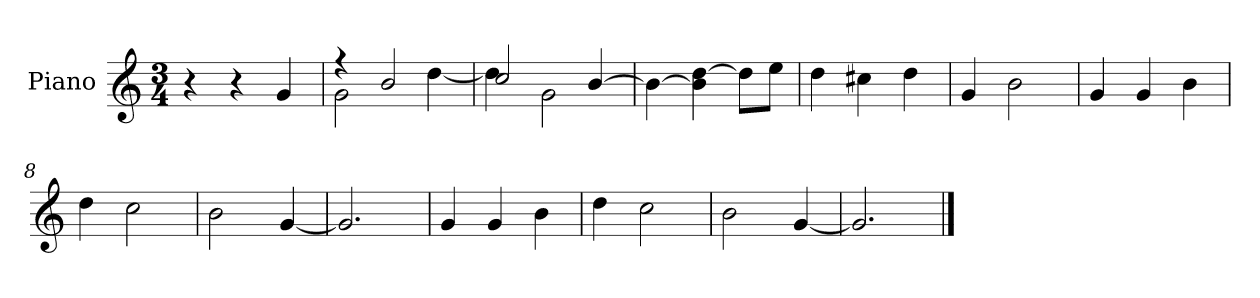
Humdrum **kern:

**kern
*part1
*staff1
*I"Piano
*I'P-no
*clefG2
*k[]
*M3/4
*MM180
=1
4r
4r
4g/
=2
*^
4r	2g\
2b/	.
.	[4dd\
=3	=3
2cc/	4dd\]
.	2g\
[4b/	.
*v	*v
=4
4b\_
4b\] [4dd\
8dd\L]
8ee\J
=5
4dd\
4cc#X\
4dd\
=6
4g/
2b\
=7
4g/
4g/
4b\
=8
4dd\
2cc\
=9
2b\
[4g/
=10
2.g/]
=11
4g/
4g/
4b\
!!LO:LB:g=z
=12
4dd\
2cc\
=13
2b\
[4g/
=14
2.g/]
==
*-
